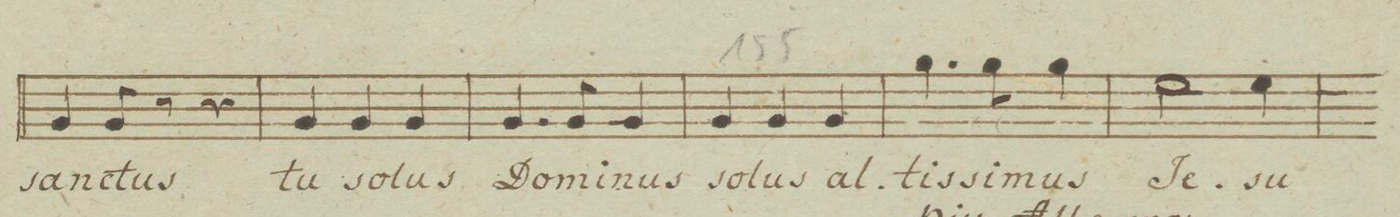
**kern	**text	**dynam
*I"Basso.	*	*
*clefF4	*	*
*k[b-e-]	*	*
*met(c)	*	*
*M3/4	*	*
4BB-/	San-	.
8BB-/	-ctus	.
8r	.	.
4r	.	.
=153	=153	=153
4BB-/	tu	.
4BB-/	so-	.
4BB-/	-lus	.
=154	=154	=154
4.BB-/	Do-	.
8BB-/	-mi-	.
4BB-/	-nus	.
=155	=155	=155
4BB-/	so-	.
4BB-/	-lus	.
4BB-/	al-	.
=156	=156	=156
4.B-\	-tis-	.
8B-\	-si-	.
4B-\	-mus	.
=157	=157	=157
2G\	Je-	.
4G\	-su	.
=158	=158	=158
*-	*-	*-
